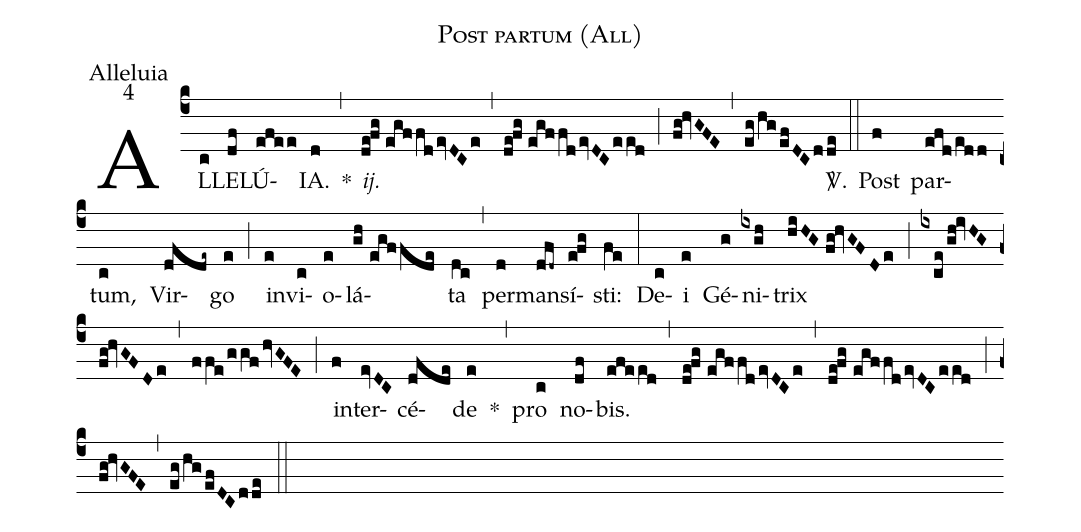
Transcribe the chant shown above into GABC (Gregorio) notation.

name:Post partum (All);
office-part:Alleluia;
mode:4;
%%
(c4) AL(c)LE(df)LÚ(efee)IA.(d) *(,) <i>ij.</i>(de!fg//egffdevDCe) (,) (de!fg//egffdevDC/eed) (;) (fg!hvGFE) (,) (eg/hg/efDC/dde) <sp>V/</sp>.(::) Post(f) par(efd/edd)tum,(c) Vir(dfde~)go(e) (;) in(e)vi(c)o(e)lá(gh//egffde)ta(dc) (,) per(d)man(dfd~)sí(e!fg)sti:(fe) (:) De(c)i(e) Gé(g)ni(ixgh)trix(hiHG//fg!hvGFDe) (;) (ixce/gh!ivHG//fg!hvGFDe) (,) (ffe/ggf/hvGFE) (;) in(f)ter(evDC)cé(dfde)de(e) *(,) pro(c) no(df)bis.(efeed) (,) (de!fg//egffd/evDCe) (,) (de!fg//egffdevDC/eed) (;) (fg!hvGFE) (,) (eg/hg/efDC/dde) (::)
